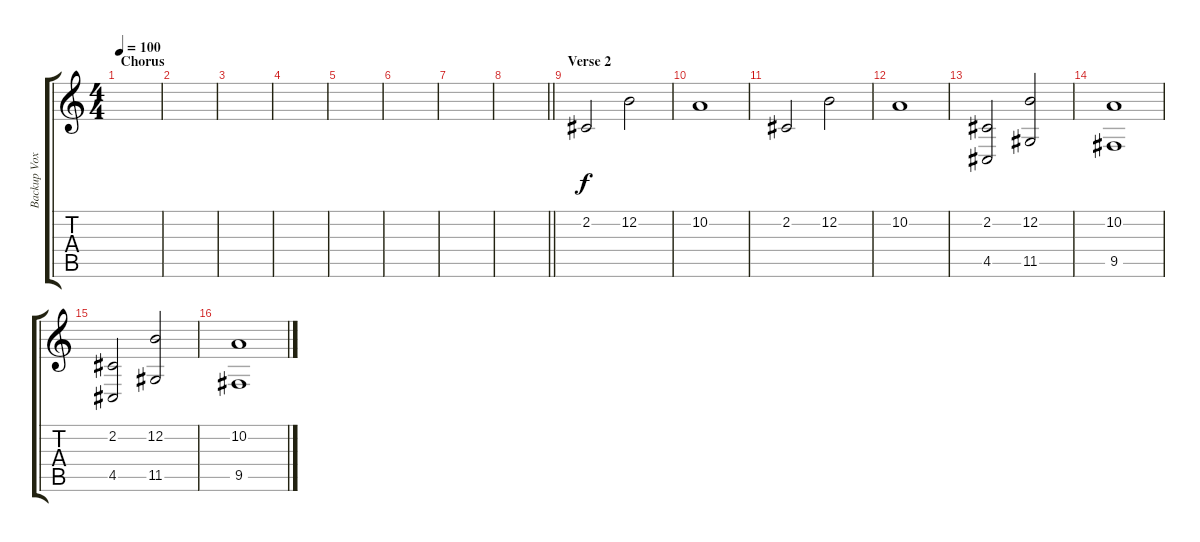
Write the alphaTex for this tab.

\track ("Backup Vox" "Backup Vox") {instrument synthvoice}
\staff {score tabs}
\tuning (E4 B3 G3 D3 A2 E2) {hide}
\ts (4 4)
\section ("" "Chorus")
\tempo 100
\clef g2
\ks c
|
|
|
|
|
|
|
\barLineRight lightlight
|
\section ("" "Verse 2")
2.2.2 12.2.2 |
10.2.1 |
2.2.2 12.2.2 |
10.2.1 |
(2.2 4.5).2 (12.2 11.5).2 |
(10.2 9.5).1 |
(2.2 4.5).2 (12.2 11.5).2 |
(10.2 9.5).1
